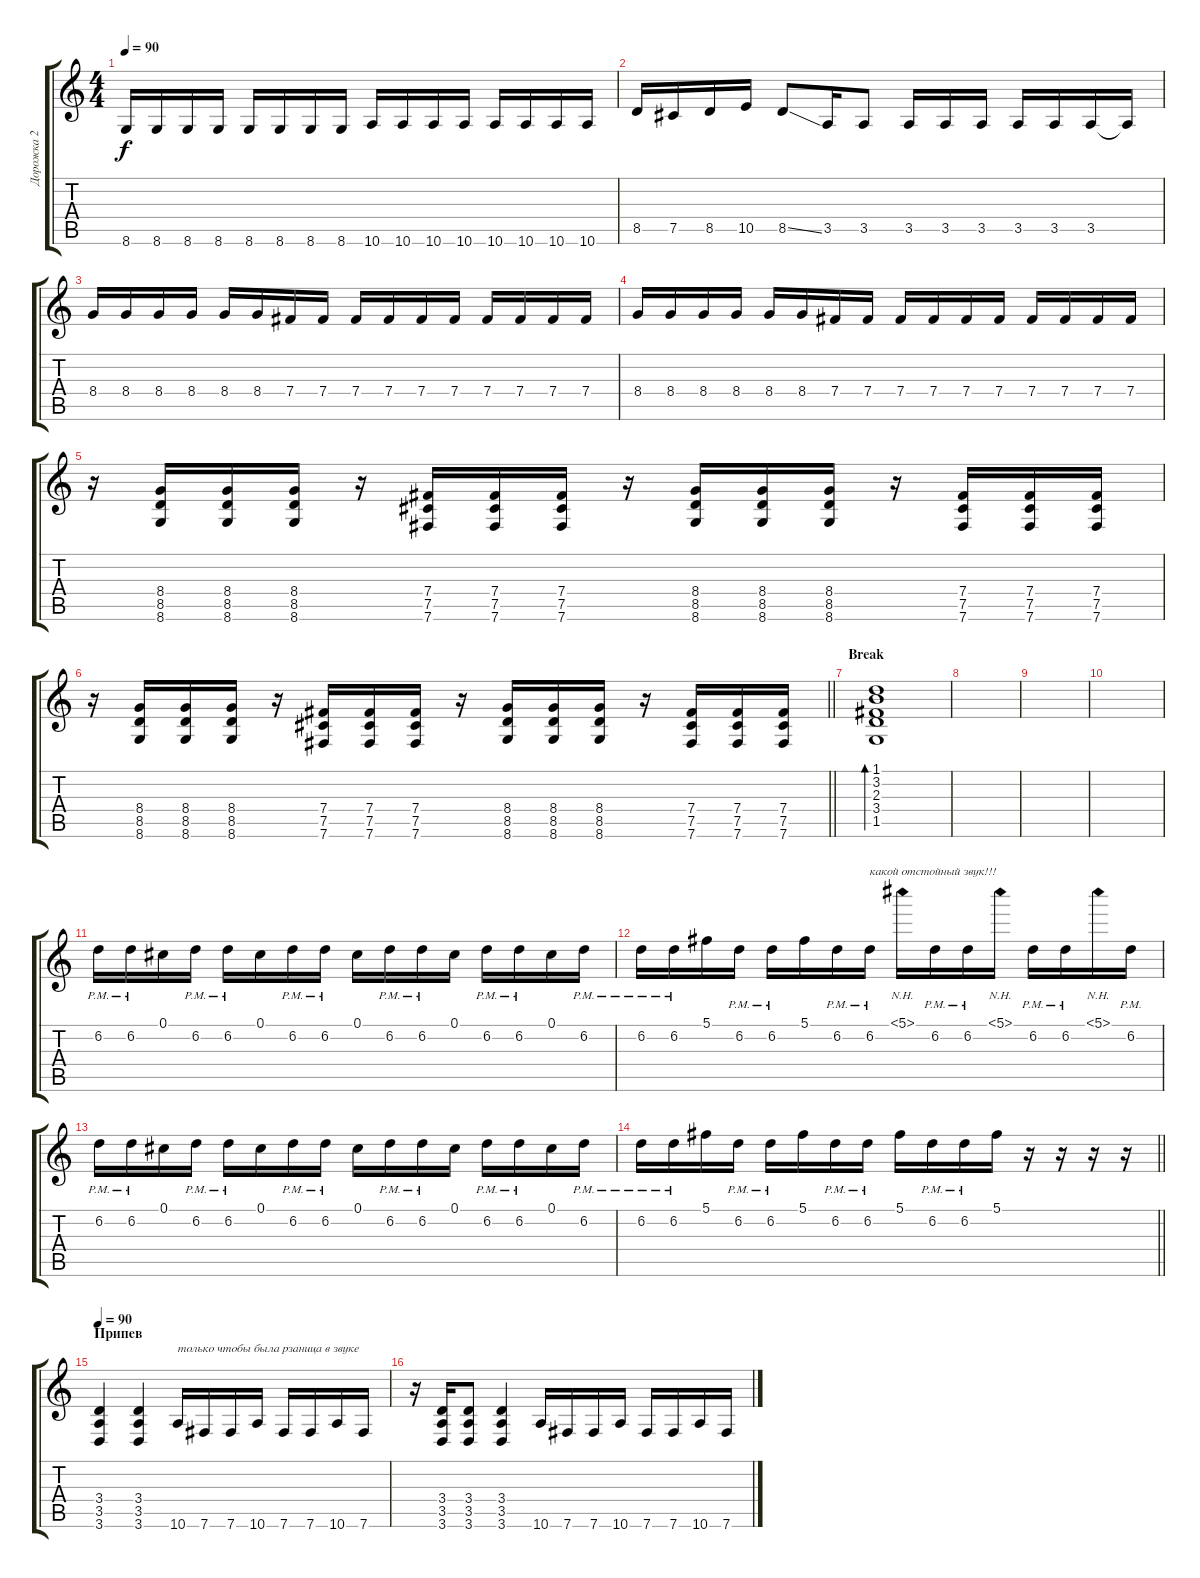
\track ("Дорожка 2" "Дорожка 2") {instrument distortionguitar}
\staff {score tabs}
\tuning (Db4 Ab3 E3 B2 Gb2 B1) {hide}
\ts (4 4)
\tempo 90
\clef g2
\ks c
8.6.16{dy f} 8.6.16 8.6.16 8.6.16 8.6.16 8.6.16 8.6.16 8.6.16 10.6.16 10.6.16 10.6.16 10.6.16 10.6.16 10.6.16 10.6.16 10.6.16 |
8.5.16 7.5.16 8.5.16 10.5.16 8.5{ss}.8 3.5.16 3.5.8 3.5.16 3.5.16 3.5.16 3.5.16 3.5.16 3.5.16 3.5{t}.16 |
8.4.16 8.4.16 8.4.16 8.4.16 8.4.16 8.4.16 7.4.16 7.4.16 7.4.16 7.4.16 7.4.16 7.4.16 7.4.16 7.4.16 7.4.16 7.4.16 |
8.4.16 8.4.16 8.4.16 8.4.16 8.4.16 8.4.16 7.4.16 7.4.16 7.4.16 7.4.16 7.4.16 7.4.16 7.4.16 7.4.16 7.4.16 7.4.16 |
r.16 (8.4 8.5 8.6).16 (8.4 8.5 8.6).16 (8.4 8.5 8.6).16 r.16 (7.4 7.5 7.6).16 (7.4 7.5 7.6).16 (7.4 7.5 7.6).16 r.16 (8.4 8.5 8.6).16 (8.4 8.5 8.6).16 (8.4 8.5 8.6).16 r.16 (7.4 7.5 7.6).16 (7.4 7.5 7.6).16 (7.4 7.5 7.6).16 |
\barLineRight lightlight
r.16 (8.4 8.5 8.6).16 (8.4 8.5 8.6).16 (8.4 8.5 8.6).16 r.16 (7.4 7.5 7.6).16 (7.4 7.5 7.6).16 (7.4 7.5 7.6).16 r.16 (8.4 8.5 8.6).16 (8.4 8.5 8.6).16 (8.4 8.5 8.6).16 r.16 (7.4 7.5 7.6).16 (7.4 7.5 7.6).16 (7.4 7.5 7.6).16 |
\section ("" "Break")
(1.1 3.2 2.3 3.4 1.5).1{bd 120} |
|
|
|
6.2{pm}.16 6.2{pm}.16 0.1.16 6.2{pm}.16 6.2{pm}.16 0.1.16 6.2{pm}.16 6.2{pm}.16 0.1.16 6.2{pm}.16 6.2{pm}.16 0.1.16 6.2{pm}.16 6.2{pm}.16 0.1.16 6.2{pm}.16 |
6.2{pm}.16 6.2{pm}.16 5.1.16 6.2{pm}.16 6.2{pm}.16 5.1.16 6.2{pm}.16 6.2{pm}.16{txt "какой отстойный звук!!!"} 5.1{nh}.16 6.2{pm}.16 6.2{pm}.16 5.1{nh}.16 6.2{pm}.16 6.2{pm}.16 5.1{nh}.16 6.2{pm}.16 |
6.2{pm}.16 6.2{pm}.16 0.1.16 6.2{pm}.16 6.2{pm}.16 0.1.16 6.2{pm}.16 6.2{pm}.16 0.1.16 6.2{pm}.16 6.2{pm}.16 0.1.16 6.2{pm}.16 6.2{pm}.16 0.1.16 6.2{pm}.16 |
\barLineRight lightlight
6.2{pm}.16 6.2{pm}.16 5.1.16 6.2{pm}.16 6.2{pm}.16 5.1.16 6.2{pm}.16 6.2{pm}.16 5.1.16 6.2{pm}.16 6.2{pm}.16 5.1.16 r.16 r.16 r.16 r.16 |
\section ("" "Припев")
\tempo 90
(3.4 3.5 3.6).4 (3.4 3.5 3.6).4 10.6.16{txt "только чтобы была рзаница в звуке" instrument overdrivenguitar} 7.6.16 7.6.16 10.6.16 7.6.16 7.6.16 10.6.16 7.6.16 |
r.16 (3.4 3.5 3.6).16{instrument distortionguitar} (3.4 3.5 3.6).8 (3.4 3.5 3.6).4 10.6.16 7.6.16 7.6.16 10.6.16 7.6.16 7.6.16 10.6.16 7.6.16
